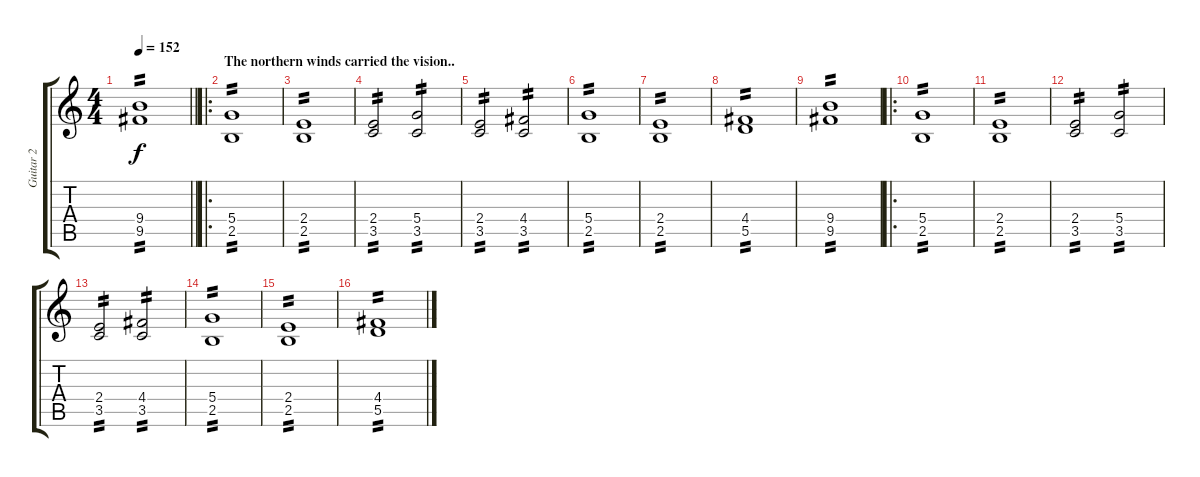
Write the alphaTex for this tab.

\track ("Guitar 2" "Guitar 2") {instrument distortionguitar}
\staff {score tabs}
\tuning (E4 B3 G3 D3 A2 E2) {hide}
\ts (4 4)
\tempo 152
\clef g2
\barLineRight lightlight
\ks c
(9.4 9.5).1{tp 2 dy f} |
\ro
\section ("" "The northern winds carried the vision..")
(5.4 2.5).1{tp 2} |
(2.4 2.5).1{tp 2} |
(2.4 3.5).2{tp 2} (5.4 3.5).2{tp 2} |
(2.4 3.5).2{tp 2} (4.4 3.5).2{tp 2} |
(5.4 2.5).1{tp 2} |
(2.4 2.5).1{tp 2} |
(4.4 5.5).1{tp 2} |
(9.4 9.5).1{tp 2} |
\ro
(5.4 2.5).1{tp 2} |
(2.4 2.5).1{tp 2} |
(2.4 3.5).2{tp 2} (5.4 3.5).2{tp 2} |
(2.4 3.5).2{tp 2} (4.4 3.5).2{tp 2} |
(5.4 2.5).1{tp 2} |
(2.4 2.5).1{tp 2} |
(4.4 5.5).1{tp 2}
